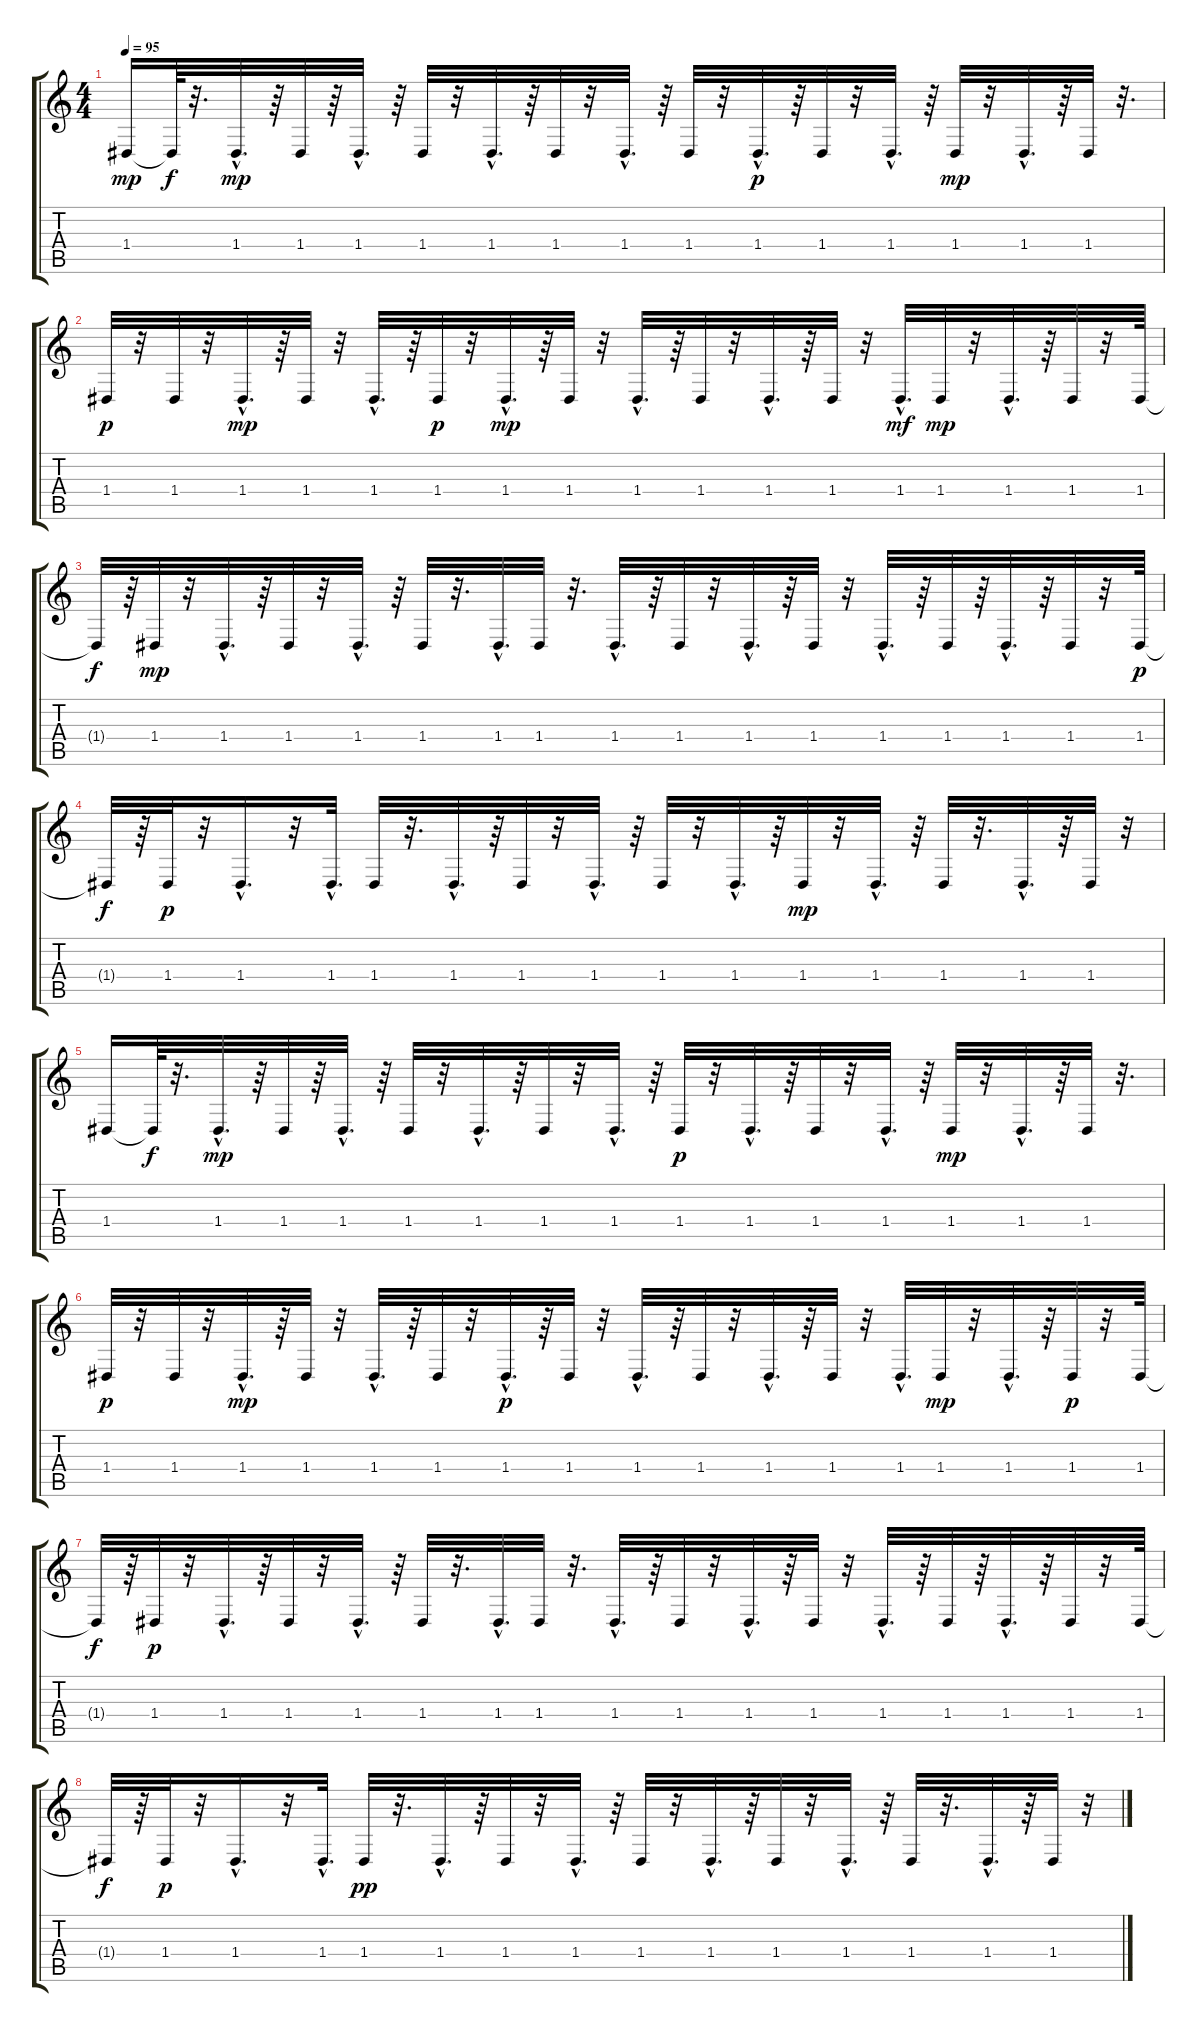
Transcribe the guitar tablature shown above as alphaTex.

\track "" {instrument fx8scifi}
\staff {score tabs}
\tuning (E4 B3 G3 D3 A2 E2) {hide}
\ts (4 4)
\tempo 95
\clef g2
\ks c
1.4.16{dy mp} 1.4{t}.64{dy f} r.32{d} 1.4{hac}.32{d dy mp} r.64 1.4.32 r.64 1.4{hac}.32{d} r.64 1.4.32 r.32 1.4{hac}.32{d} r.64 1.4.32 r.32 1.4{hac}.32{d} r.64 1.4.32 r.32 1.4{hac}.32{d dy p} r.64 1.4.32 r.32 1.4{hac}.32{d} r.64 1.4.32{dy mp} r.32 1.4{hac}.32{d} r.64 1.4.32 r.32{d} |
1.4.32{dy p} r.32 1.4.32 r.32 1.4{hac}.32{d dy mp} r.64 1.4.32 r.32 1.4{hac}.32{d} r.64 1.4.32{dy p} r.32 1.4{hac}.32{d dy mp} r.64 1.4.32 r.32 1.4{hac}.32{d} r.64 1.4.32 r.32 1.4{hac}.32{d} r.64 1.4.32 r.32 1.4{hac}.32{d dy mf} 1.4.32{dy mp} r.32 1.4{hac}.32{d} r.64 1.4.32 r.32 1.4.64 |
1.4{t}.32{dy f} r.64 1.4.32{dy mp} r.32 1.4{hac}.32{d} r.64 1.4.32 r.32 1.4{hac}.32{d} r.64 1.4.32 r.32{d} 1.4{hac}.32{d} 1.4.32 r.32{d} 1.4{hac}.32{d} r.64 1.4.32 r.32 1.4{hac}.32{d} r.64 1.4.32 r.32 1.4{hac}.32{d} r.64 1.4.32 r.64 1.4{hac}.32{d} r.64 1.4.32 r.32 1.4.64{dy p} |
1.4{t}.32{dy f} r.64 1.4.32{dy p} r.32 1.4{hac}.16{d} r.32 1.4{hac}.32{d} 1.4.32 r.32{d} 1.4{hac}.32{d} r.64 1.4.32 r.32 1.4{hac}.32{d} r.64 1.4.32 r.32 1.4{hac}.32{d} r.64 1.4.32{dy mp} r.32 1.4{hac}.32{d} r.64 1.4.32 r.32{d} 1.4{hac}.32{d} r.64 1.4.32 r.32 |
1.4.16 1.4{t}.64{dy f} r.32{d} 1.4{hac}.32{d dy mp} r.64 1.4.32 r.64 1.4{hac}.32{d} r.64 1.4.32 r.32 1.4{hac}.32{d} r.64 1.4.32 r.32 1.4{hac}.32{d} r.64 1.4.32{dy p} r.32 1.4{hac}.32{d} r.64 1.4.32 r.32 1.4{hac}.32{d} r.64 1.4.32{dy mp} r.32 1.4{hac}.32{d} r.64 1.4.32 r.32{d} |
1.4.32{dy p} r.32 1.4.32 r.32 1.4{hac}.32{d dy mp} r.64 1.4.32 r.32 1.4{hac}.32{d} r.64 1.4.32 r.32 1.4{hac}.32{d dy p} r.64 1.4.32 r.32 1.4{hac}.32{d} r.64 1.4.32 r.32 1.4{hac}.32{d} r.64 1.4.32 r.32 1.4{hac}.32{d} 1.4.32{dy mp} r.32 1.4{hac}.32{d} r.64 1.4.32{dy p} r.32 1.4.64 |
1.4{t}.32{dy f} r.64 1.4.32{dy p} r.32 1.4{hac}.32{d} r.64 1.4.32 r.32 1.4{hac}.32{d} r.64 1.4.32 r.32{d} 1.4{hac}.32{d} 1.4.32 r.32{d} 1.4{hac}.32{d} r.64 1.4.32 r.32 1.4{hac}.32{d} r.64 1.4.32 r.32 1.4{hac}.32{d} r.64 1.4.32 r.64 1.4{hac}.32{d} r.64 1.4.32 r.32 1.4.64 |
1.4{t}.32{dy f} r.64 1.4.32{dy p} r.32 1.4{hac}.16{d} r.32 1.4{hac}.32{d} 1.4.32{dy pp} r.32{d} 1.4{hac}.32{d} r.64 1.4.32 r.32 1.4{hac}.32{d} r.64 1.4.32 r.32 1.4{hac}.32{d} r.64 1.4.32 r.32 1.4{hac}.32{d} r.64 1.4.32 r.32{d} 1.4{hac}.32{d} r.64 1.4.32 r.32
